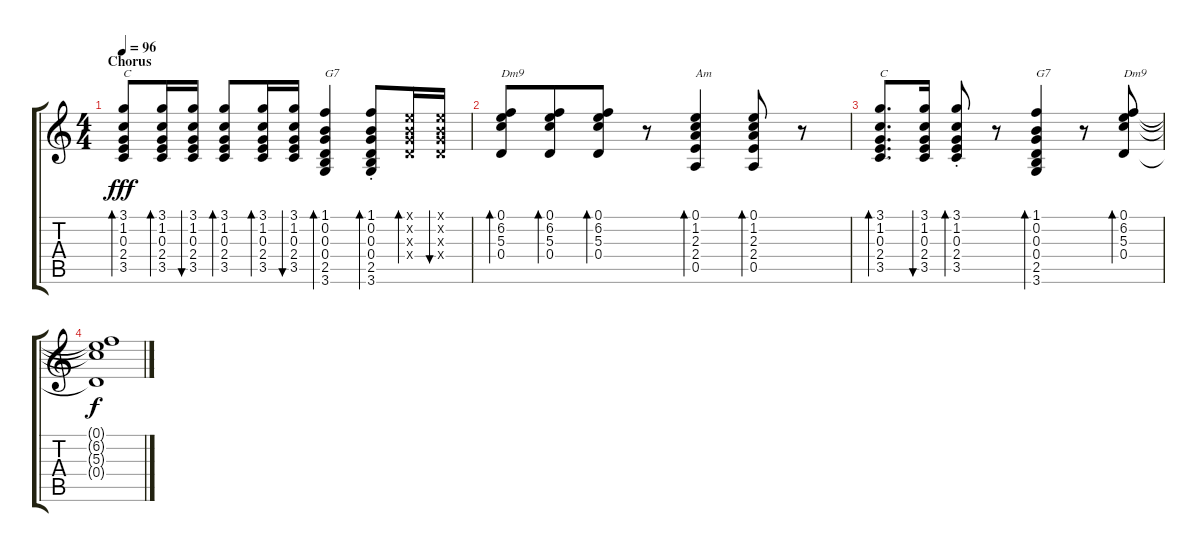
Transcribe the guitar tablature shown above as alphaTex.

\track "" {instrument electricguitarclean}
\staff {score tabs}
\tuning (E4 B3 G3 D3 A2 E2) {hide}
\ts (4 4)
\section ("" "Chorus")
\tempo 96
\clef g2
\ks c
(3.1 1.2 0.3 2.4 3.5).8{bd 60 txt "C" dy fff beam Up} (3.1 1.2 0.3 2.4 3.5).16{bd 60 beam Up} (3.1 1.2 0.3 2.4 3.5).16{bu 60 beam Up} (3.1 1.2 0.3 2.4 3.5).8{bd 60 beam Up} (3.1 1.2 0.3 2.4 3.5).16{bd 60 beam Up} (3.1 1.2 0.3 2.4 3.5).16{bu 60 beam Up} (1.1 0.2 0.3 0.4 2.5 3.6).4{bd 60 txt "G7"} (1.1{st} 0.2{st} 0.3{st} 0.4{st} 2.5{st} 3.6{st}).8{bd 60} (0.1{x} 0.2{x} 0.3{x} 0.4{x}).16{bd 60} (0.1{x} 0.2{x} 0.3{x} 0.4{x}).16{bu 60} |
(0.1 6.2 5.3 0.4).8{bd 60 txt "Dm9" beam Up} (0.1 6.2 5.3 0.4).8{bd 60 beam Up beam merge} (0.1 6.2 5.3 0.4).8{bd 60 beam Up} r.8 (0.1 1.2 2.3 2.4 0.5).4{bd 60 txt "Am"} (0.1 1.2 2.3 2.4 0.5).8{bd 60} r.8 |
(3.1 1.2 0.3 2.4 3.5).8{d bd 60 txt "C" beam Up} (3.1 1.2 0.3 2.4 3.5).16{bu 60 beam Up} (3.1{st} 1.2{st} 0.3{st} 2.4{st} 3.5{st}).8{bd 60 beam Up} r.8 (1.1 0.2 0.3 0.4 2.5 3.6).4{bd 60 txt "G7"} r.8 (0.1 6.2 5.3 0.4).8{bd 60 txt "Dm9" beam Up} |
(0.1{t} 6.2{t} 5.3{t} 0.4{t}).1{dy f}
